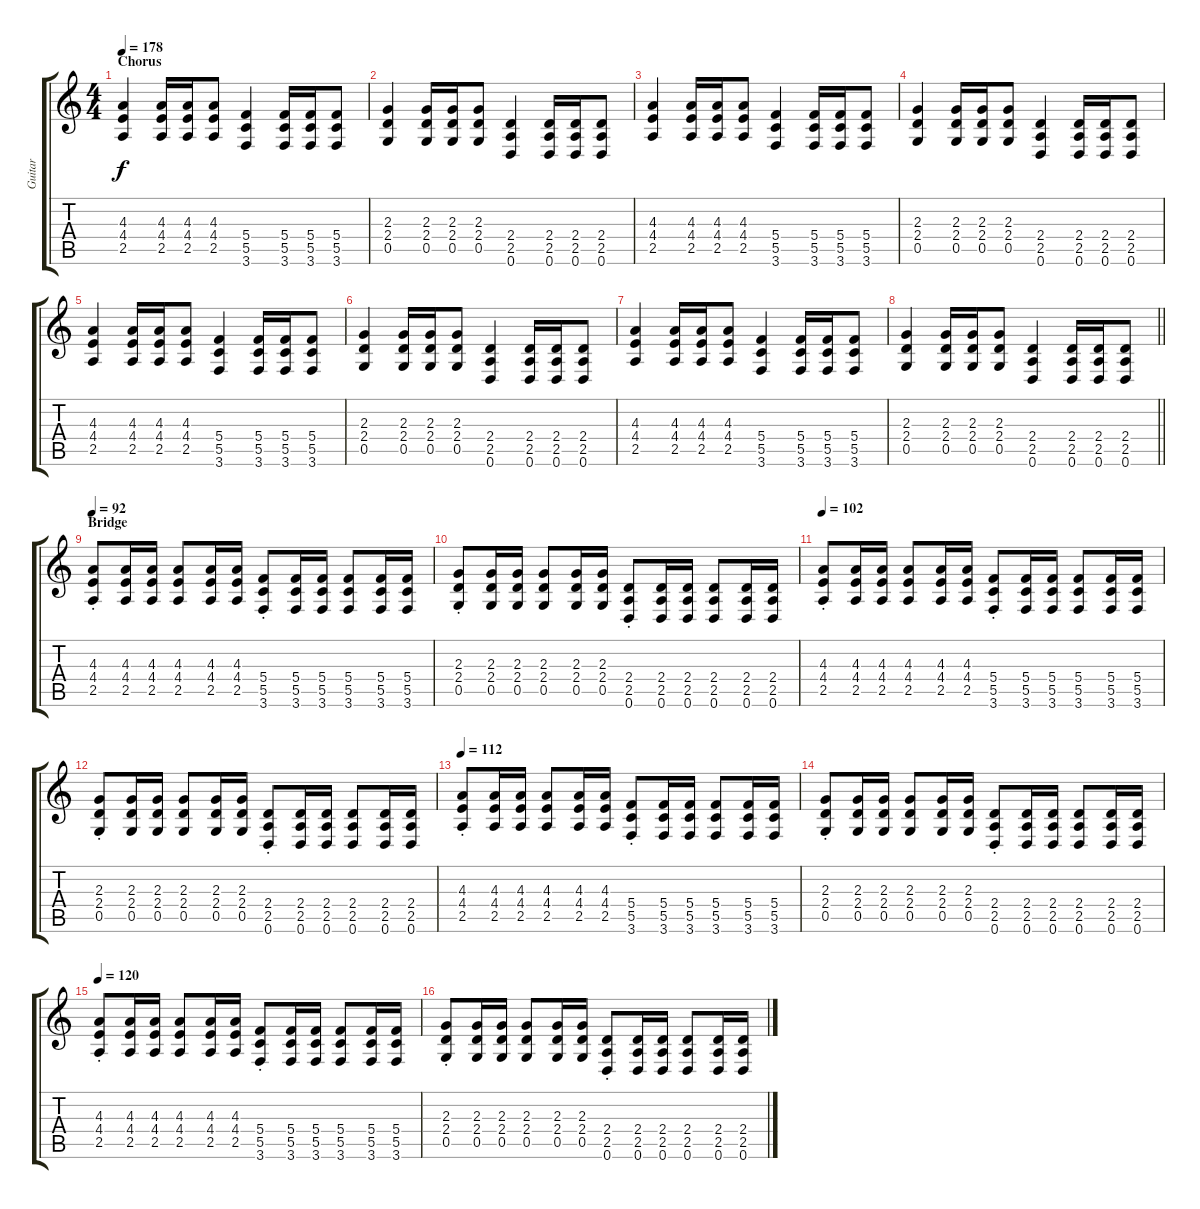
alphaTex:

\track ("Guitar" "Guitar") {instrument distortionguitar}
\staff {score tabs}
\tuning (D4 A3 F3 C3 G2 D2) {hide}
\ts (4 4)
\section ("" "Chorus")
\tempo 178
\clef g2
\ks c
(4.3 4.4 2.5).4{dy f} (4.3 4.4 2.5).16 (4.3 4.4 2.5).16 (4.3 4.4 2.5).8 (5.4 5.5 3.6).4 (5.4 5.5 3.6).16 (5.4 5.5 3.6).16 (5.4 5.5 3.6).8 |
(2.3 2.4 0.5).4 (2.3 2.4 0.5).16 (2.3 2.4 0.5).16 (2.3 2.4 0.5).8 (2.4 2.5 0.6).4 (2.4 2.5 0.6).16 (2.4 2.5 0.6).16 (2.4 2.5 0.6).8 |
(4.3 4.4 2.5).4 (4.3 4.4 2.5).16 (4.3 4.4 2.5).16 (4.3 4.4 2.5).8 (5.4 5.5 3.6).4 (5.4 5.5 3.6).16 (5.4 5.5 3.6).16 (5.4 5.5 3.6).8 |
(2.3 2.4 0.5).4 (2.3 2.4 0.5).16 (2.3 2.4 0.5).16 (2.3 2.4 0.5).8 (2.4 2.5 0.6).4 (2.4 2.5 0.6).16 (2.4 2.5 0.6).16 (2.4 2.5 0.6).8 |
(4.3 4.4 2.5).4 (4.3 4.4 2.5).16 (4.3 4.4 2.5).16 (4.3 4.4 2.5).8 (5.4 5.5 3.6).4 (5.4 5.5 3.6).16 (5.4 5.5 3.6).16 (5.4 5.5 3.6).8 |
(2.3 2.4 0.5).4 (2.3 2.4 0.5).16 (2.3 2.4 0.5).16 (2.3 2.4 0.5).8 (2.4 2.5 0.6).4 (2.4 2.5 0.6).16 (2.4 2.5 0.6).16 (2.4 2.5 0.6).8 |
(4.3 4.4 2.5).4 (4.3 4.4 2.5).16 (4.3 4.4 2.5).16 (4.3 4.4 2.5).8 (5.4 5.5 3.6).4 (5.4 5.5 3.6).16 (5.4 5.5 3.6).16 (5.4 5.5 3.6).8 |
\barLineRight lightlight
(2.3 2.4 0.5).4 (2.3 2.4 0.5).16 (2.3 2.4 0.5).16 (2.3 2.4 0.5).8 (2.4 2.5 0.6).4 (2.4 2.5 0.6).16 (2.4 2.5 0.6).16 (2.4 2.5 0.6).8 |
\section ("" "Bridge")
\tempo 92
(4.3{st} 4.4{st} 2.5{st}).8 (4.3 4.4 2.5).16 (4.3 4.4 2.5).16 (4.3 4.4 2.5).8 (4.3 4.4 2.5).16 (4.3 4.4 2.5).16 (5.4{st} 5.5{st} 3.6{st}).8 (5.4 5.5 3.6).16 (5.4 5.5 3.6).16 (5.4 5.5 3.6).8 (5.4 5.5 3.6).16 (5.4 5.5 3.6).16 |
(2.3{st} 2.4{st} 0.5{st}).8 (2.3 2.4 0.5).16 (2.3 2.4 0.5).16 (2.3 2.4 0.5).8 (2.3 2.4 0.5).16 (2.3 2.4 0.5).16 (2.4{st} 2.5{st} 0.6{st}).8 (2.4 2.5 0.6).16 (2.4 2.5 0.6).16 (2.4 2.5 0.6).8 (2.4 2.5 0.6).16 (2.4 2.5 0.6).16 |
\tempo 102
(4.3{st} 4.4{st} 2.5{st}).8 (4.3 4.4 2.5).16 (4.3 4.4 2.5).16 (4.3 4.4 2.5).8 (4.3 4.4 2.5).16 (4.3 4.4 2.5).16 (5.4{st} 5.5{st} 3.6{st}).8 (5.4 5.5 3.6).16 (5.4 5.5 3.6).16 (5.4 5.5 3.6).8 (5.4 5.5 3.6).16 (5.4 5.5 3.6).16 |
(2.3{st} 2.4{st} 0.5{st}).8 (2.3 2.4 0.5).16 (2.3 2.4 0.5).16 (2.3 2.4 0.5).8 (2.3 2.4 0.5).16 (2.3 2.4 0.5).16 (2.4{st} 2.5{st} 0.6{st}).8 (2.4 2.5 0.6).16 (2.4 2.5 0.6).16 (2.4 2.5 0.6).8 (2.4 2.5 0.6).16 (2.4 2.5 0.6).16 |
\tempo 112
(4.3{st} 4.4{st} 2.5{st}).8 (4.3 4.4 2.5).16 (4.3 4.4 2.5).16 (4.3 4.4 2.5).8 (4.3 4.4 2.5).16 (4.3 4.4 2.5).16 (5.4{st} 5.5{st} 3.6{st}).8 (5.4 5.5 3.6).16 (5.4 5.5 3.6).16 (5.4 5.5 3.6).8 (5.4 5.5 3.6).16 (5.4 5.5 3.6).16 |
(2.3{st} 2.4{st} 0.5{st}).8 (2.3 2.4 0.5).16 (2.3 2.4 0.5).16 (2.3 2.4 0.5).8 (2.3 2.4 0.5).16 (2.3 2.4 0.5).16 (2.4{st} 2.5{st} 0.6{st}).8 (2.4 2.5 0.6).16 (2.4 2.5 0.6).16 (2.4 2.5 0.6).8 (2.4 2.5 0.6).16 (2.4 2.5 0.6).16 |
\tempo 120
(4.3{st} 4.4{st} 2.5{st}).8 (4.3 4.4 2.5).16 (4.3 4.4 2.5).16 (4.3 4.4 2.5).8 (4.3 4.4 2.5).16 (4.3 4.4 2.5).16 (5.4{st} 5.5{st} 3.6{st}).8 (5.4 5.5 3.6).16 (5.4 5.5 3.6).16 (5.4 5.5 3.6).8 (5.4 5.5 3.6).16 (5.4 5.5 3.6).16 |
(2.3{st} 2.4{st} 0.5{st}).8 (2.3 2.4 0.5).16 (2.3 2.4 0.5).16 (2.3 2.4 0.5).8 (2.3 2.4 0.5).16 (2.3 2.4 0.5).16 (2.4{st} 2.5{st} 0.6{st}).8 (2.4 2.5 0.6).16 (2.4 2.5 0.6).16 (2.4 2.5 0.6).8 (2.4 2.5 0.6).16 (2.4 2.5 0.6).16
